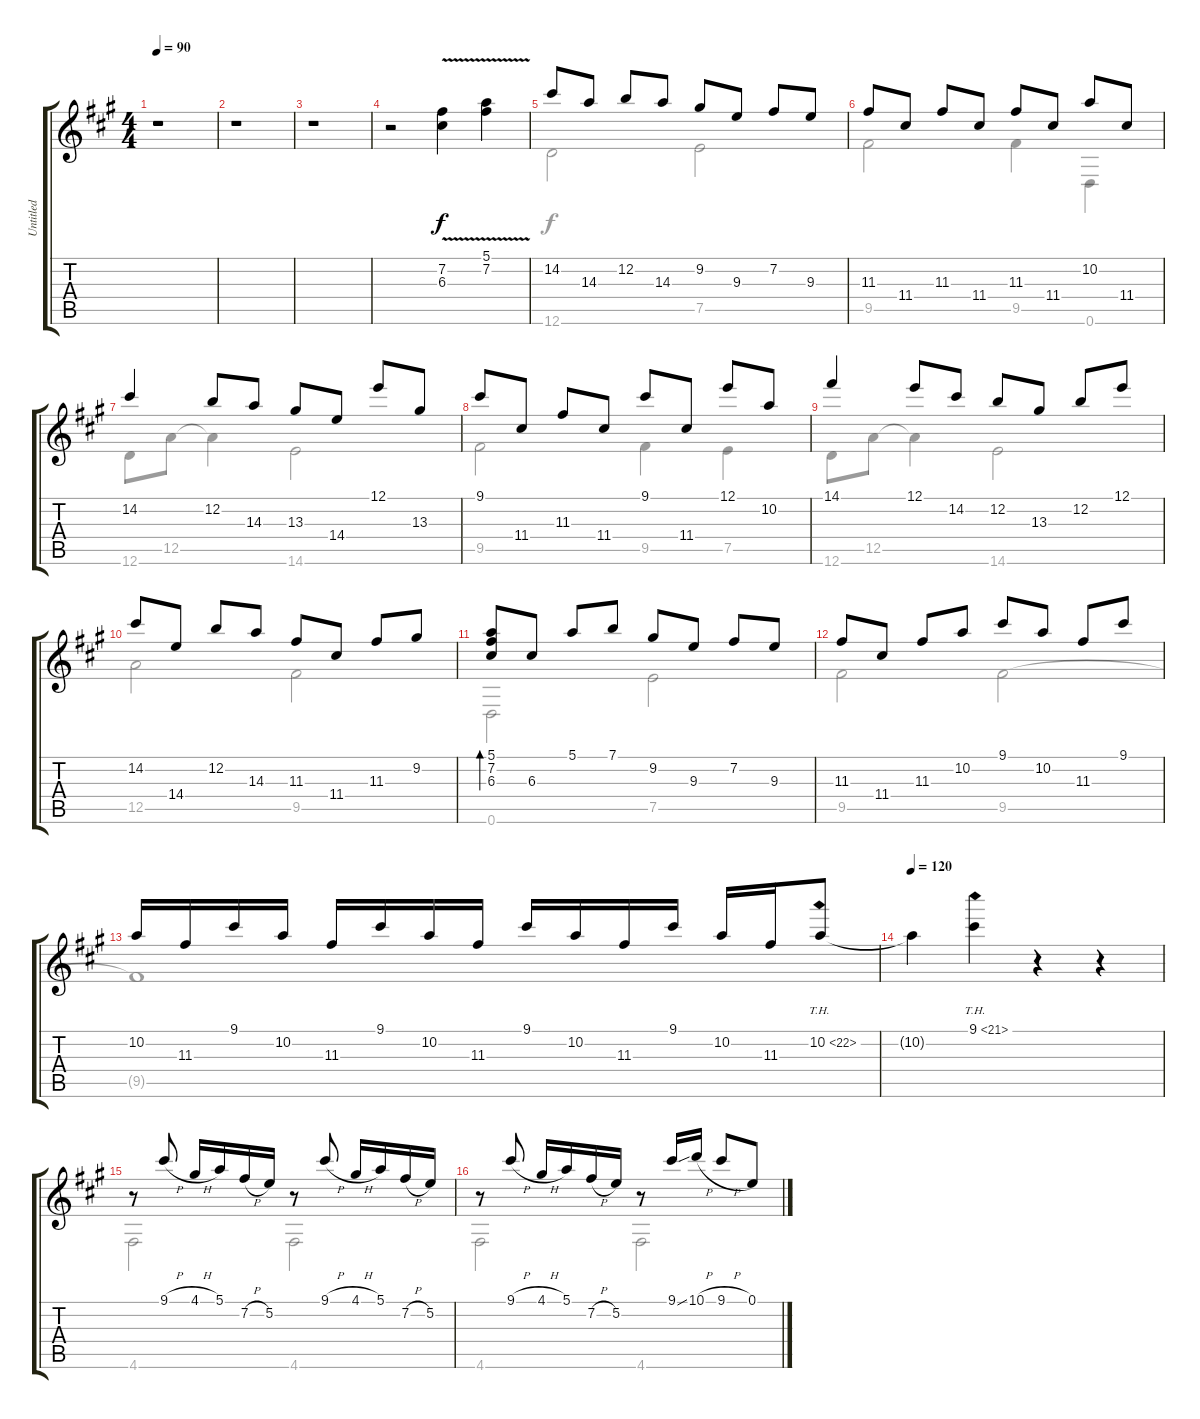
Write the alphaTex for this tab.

\track ("Untitled" "Untitled") {instrument acousticguitarnylon}
\staff {score tabs}
\tuning (E4 B3 G3 D3 A2 D2) {hide}
\voice
\ts (4 4)
\tempo 90
\clef g2
\ks a
r.1{dy f instrument acousticguitarnylon} |
r.1 |
r.1 |
r.2 (7.2{v} 6.3{v}).4 (5.1{v} 7.2{v}).4 |
14.2.8 14.3.8 12.2.8 14.3.8 9.2.8 9.3.8 7.2.8 9.3.8 |
11.3.8 11.4.8 11.3.8 11.4.8 11.3.8 11.4.8 10.2.8 11.4.8 |
14.2.4 12.2.8 14.3.8 13.3.8 14.4.8 12.1.8 13.3.8 |
9.1.8 11.4.8 11.3.8 11.4.8 9.1.8 11.4.8 12.1.8 10.2.8 |
14.1.4 12.1.8 14.2.8 12.2.8 13.3.8 12.2.8 12.1.8 |
14.2.8 14.4.8 12.2.8 14.3.8 11.3.8 11.4.8 11.3.8 9.2.8 |
(5.1 7.2 6.3).8{bd 30} 6.3.8 5.1.8 7.1.8 9.2.8 9.3.8 7.2.8 9.3.8 |
11.3.8 11.4.8 11.3.8 10.2.8 9.1.8 10.2.8 11.3.8 9.1.8 |
10.2.16 11.3.16 9.1.16 10.2.16 11.3.16 9.1.16 10.2.16 11.3.16 9.1.16 10.2.16 11.3.16 9.1.16 10.2.16 11.3.16 10.2{th 12}.8 |
\tempo 120
10.2{t}.4 9.1{th 12}.4 r.4 r.4 |
r.8 9.1{h}.8 4.1{h}.16 5.1.16 7.2{h}.16 5.2.16 r.8 9.1{h}.8 4.1{h}.16 5.1.16 7.2{h}.16 5.2.16 |
r.8 9.1{h}.8 4.1{h}.16 5.1.16 7.2{h}.16 5.2.16 r.8 9.1{ss}.16 10.1{h}.16 9.1{h}.8 0.1.8
\voice
\clef g2
\ottava regular
\simile none
\ks a
|
|
|
|
12.6.2 7.5.2 |
9.5.2 9.5.4 0.6.4 |
12.6.8 12.5.8 12.5{t}.4 14.6.2 |
9.5.2 9.5.4 7.5.4 |
12.6.8 12.5.8 12.5{t}.4 14.6.2 |
12.5.2 9.5.2 |
0.6.2 7.5.2 |
9.5.2 9.5.2 |
9.5{t}.1 |
|
4.6.2 4.6.2 |
4.6.2 4.6.2
